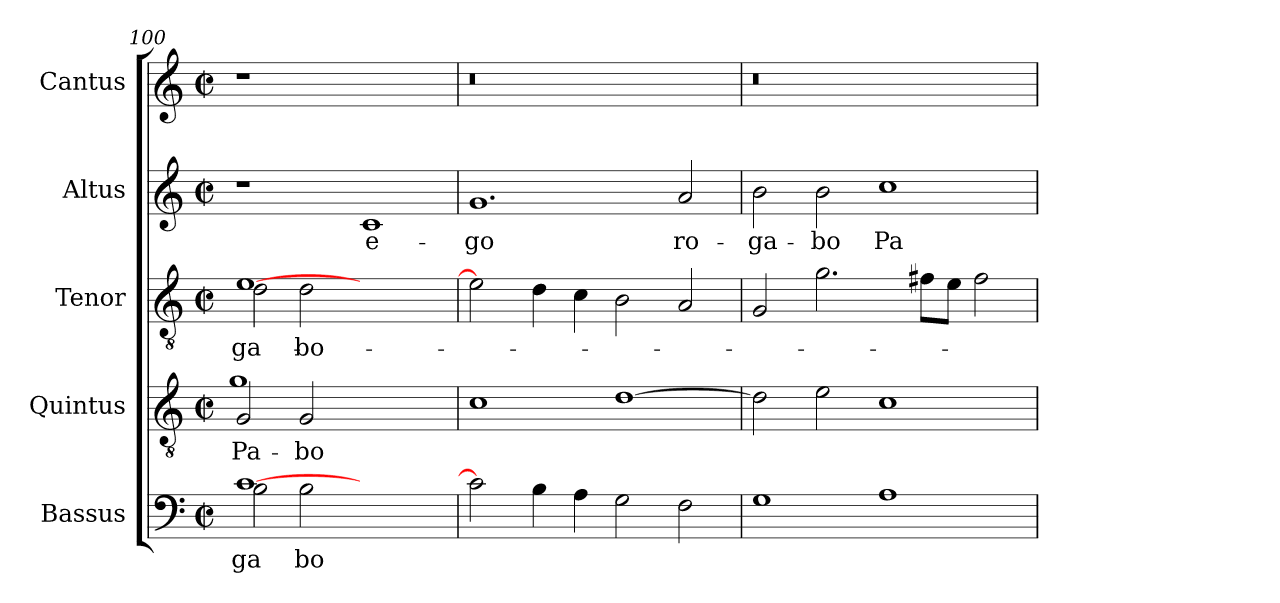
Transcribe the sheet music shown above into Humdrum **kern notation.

**kern	**text	**kern	**text	**kern	**text	**kern	**text	**kern
*part5	*part5	*part4	*part4	*part3	*part3	*part2	*part2	*part1
*staff5	*staff5	*staff4	*staff4	*staff3	*staff3	*staff2	*staff2	*staff1
*I"Bassus	*	*I"Quintus	*	*I"Tenor	*	*I"Altus	*	*I"Cantus
!!LO:PB:g=z
*clefF4	*	*clefGv2	*	*clefGv2	*	*clefG2	*	*clefG2
*M2/2	*	*M2/2	*	*M2/2	*	*M2/2	*	*M2/2
*met(c|)	*	*met(c|)	*	*met(c|)	*	*met(c|)	*	*met(c|)
=100	=100	=100	=100	=100	=100	=100	=100	=100
!	!LO:LY:b:cj	!	!	!	!	!	!	!
*^	*	*	*	*	*	*	*	*
!	!	!LO:LY:b:cj	!	!LO:LY:b:cj	!	!	!	!	!
*	*	*	*^	*	*	*	*	*	*
!	!	!	!	!	!LO:LY:b:cj	!	!LO:LY:b:cj	!	!	!
*	*	*	*	*	*	*^	*	*	*	*
!	!	!	!	!	!	!	!	!LO:LY:b:cj	!	!	!
[>1c	2B\	ga	2G/	1g	Pa-	[>1e	2d\	ga-	1r	.	1r
!	!	!LO:LY:b:cj	!	!	!LO:LY:b:cj	!	!	!LO:LY:b:cj	!	!	!
.	2B\	bo	2G/	.	-bo	.	2d\	-bo	.	.	.
!	!	!	!	!	!	!	!	!	!	!LO:LY:b:cj	!
1ryy	1ryy	.	1ryy	1ryy	.	1ryy	1ryy	.	1c	e-	1ryy
=101	=101	=101	=101	=101	=101	=101	=101	=101	=101	=101	=101
!	!	!	!	!	!	!	!	!	!	!LO:LY:b:cj	!
*v	*v	*	*	*	*	*v	*v	*	*	*	*
*	*	*v	*v	*	*	*	*	*	*
2c\]	.	1c	.	2e\]	.	1.g	-go	0r
4B\	.	.	.	4d\	.	.	.	.
4A\	.	.	.	4c\	.	.	.	.
2G\	.	[>1d	.	2B\	.	.	.	.
!	!	!	!	!	!	!	!LO:LY:b:cj	!
2F\	.	.	.	2A/	.	2a/	ro-	.
=102	=102	=102	=102	=102	=102	=102	=102	=102
!	!	!	!	!	!	!	!LO:LY:b:cj	!
1G	.	2d\]	.	2G/	.	2b\	-ga-	0r
!	!	!	!	!	!	!	!LO:LY:b:cj	!
.	.	2e\	.	2.g\	.	2b\	-bo	.
!	!	!	!	!	!	!	!LO:LY:b:cj	!
1A	.	1c	.	.	.	1cc	Pa-	.
.	.	.	.	8f#\L	.	.	.	.
.	.	.	.	8e\J	.	.	.	.
.	.	.	.	2f#\	.	.	.	.
=	=	=	=	=	=	=	=	=
*-	*-	*-	*-	*-	*-	*-	*-	*-
